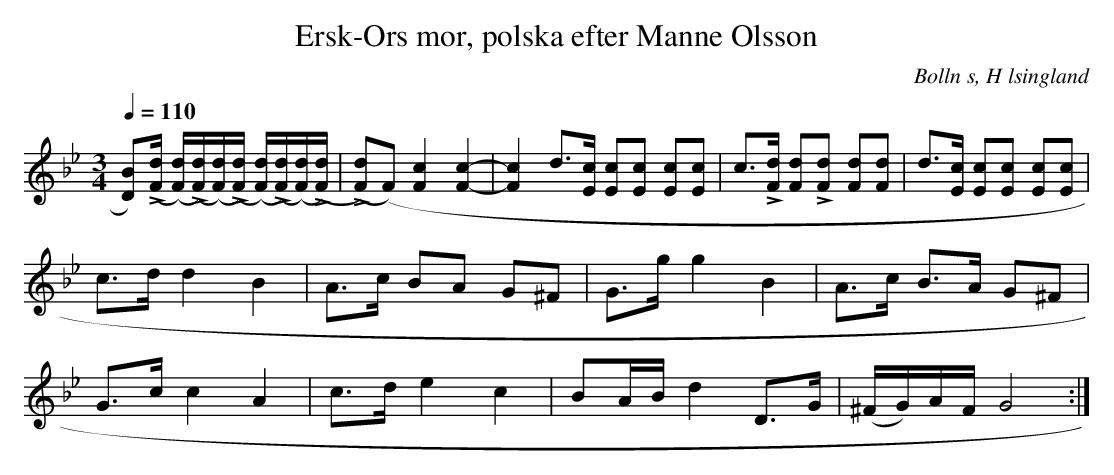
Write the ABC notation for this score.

X:1
T: Ersk-Ors mor, polska efter Manne Olsson
O:Bolln s, H lsingland
M:3/4
L:1/8
Q:1/4=110
K:Gm
[D B])(L[F/d/] ([F/d/])(L[F/d/])([F/d/])(L[F/d/]) ([F/d/])(L[F/d/])([F/d/])(L[F/d/])|(L[Fd])(F)[F2 c2][F2 c2]-|[F2 c2] d>[Ec] [Ec][Ec] [Ec][Ec] | \
c>L[Fd] [Fd]L[Fd] [Fd][Fd] | d>[Ec] [Ec][Ec] [Ec][Ec] |
c>d    d2       B2           | A>c    BA       G^F       | G>g    g2 B2     | A>c         B>A G^F  |
G>c    c2       A2           | c>d    e2       c2        | BA/B/  d2 D>G   | (^F/G/)A/F/ G4      :|
